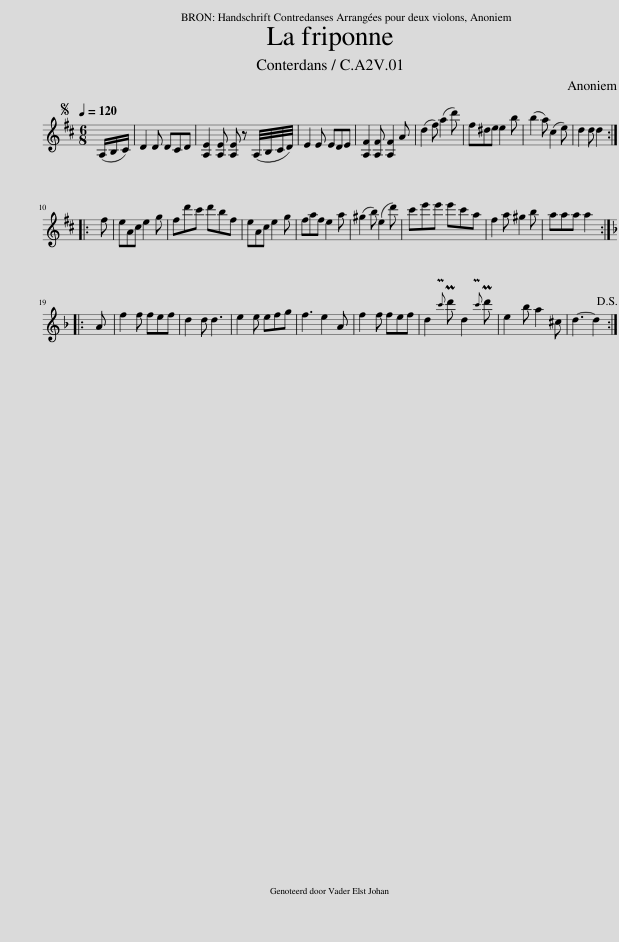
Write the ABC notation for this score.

X:1
L:1/8
Q:1/4=120
M:6/8
I:linebreak $
K:D
V:1 treble
V:1
S (A,/B,/C/) | D2 D DCD | [A,E]2 [A,E] [A,E] z (A,/4B,/4C/4D/4) | E2 E EDE | [A,F]2 [A,F] [A,F]2 A | %5
 (d2 f) (a2 d') | f^de e2 b | (b2 a) (c2 e) | d2 d d2 ::$ f | %10
 eAc e2 g | fd'c' d'bf | eAc e2 g | faf e2 a | (^g2 b) (e2 d') | %15
 c'e'e' e'c'a | f2 a ^g2 b | aaa a2 ::$[K:F] A | f2 f fef | %20
 d2 d d3 | e2 e efg | f3 e2 A | f2 f fef | d2{Pc'} Pd' d2{Pc'} Pd' | %25
 e2 b a2 ^c | d3- d2!D.S.! :| %27
